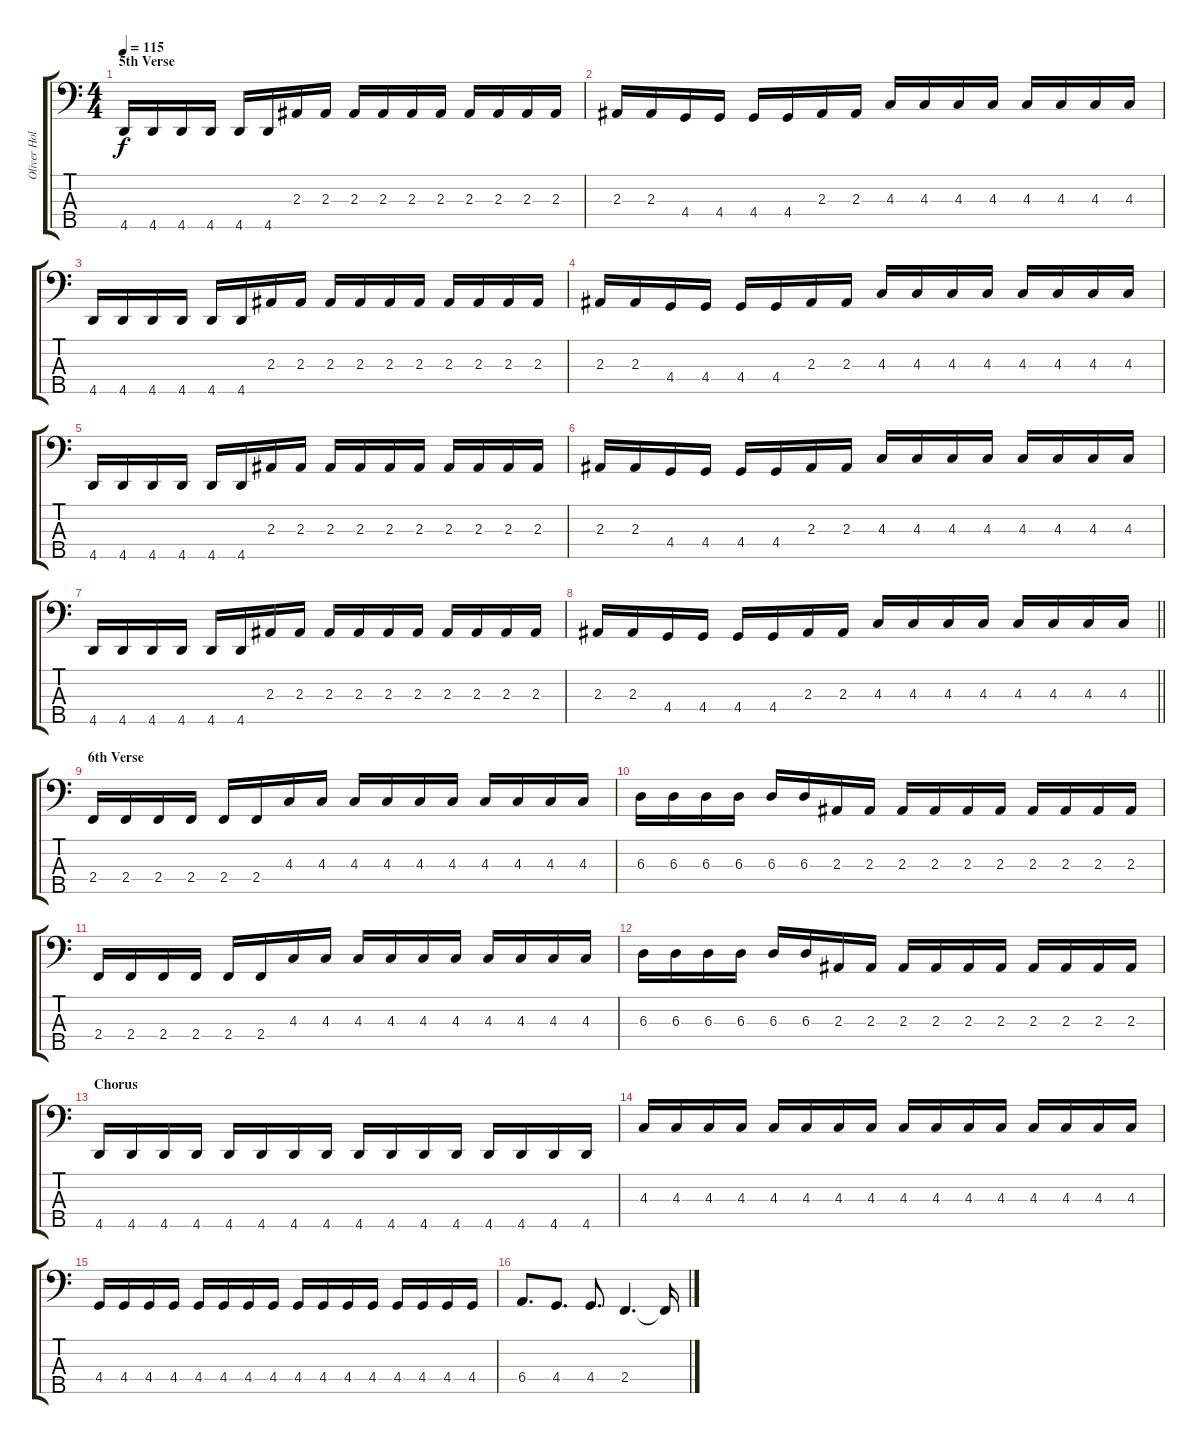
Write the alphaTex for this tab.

\track ("Oliver Holzwarth" "Oliver Hol") {instrument electricbassfinger}
\staff {score tabs}
\tuning (Gb2 Db2 Ab1 Eb1 Bb0) {hide}
\ts (4 4)
\section ("" "5th Verse")
\tempo 115
\clef f4
\ks c
4.5.16{dy f} 4.5.16 4.5.16 4.5.16 4.5.16 4.5.16 2.3.16 2.3.16 2.3.16 2.3.16 2.3.16 2.3.16 2.3.16 2.3.16 2.3.16 2.3.16 |
2.3.16 2.3.16 4.4.16 4.4.16 4.4.16 4.4.16 2.3.16 2.3.16 4.3.16 4.3.16 4.3.16 4.3.16 4.3.16 4.3.16 4.3.16 4.3.16 |
4.5.16 4.5.16 4.5.16 4.5.16 4.5.16 4.5.16 2.3.16 2.3.16 2.3.16 2.3.16 2.3.16 2.3.16 2.3.16 2.3.16 2.3.16 2.3.16 |
2.3.16 2.3.16 4.4.16 4.4.16 4.4.16 4.4.16 2.3.16 2.3.16 4.3.16 4.3.16 4.3.16 4.3.16 4.3.16 4.3.16 4.3.16 4.3.16 |
4.5.16 4.5.16 4.5.16 4.5.16 4.5.16 4.5.16 2.3.16 2.3.16 2.3.16 2.3.16 2.3.16 2.3.16 2.3.16 2.3.16 2.3.16 2.3.16 |
2.3.16 2.3.16 4.4.16 4.4.16 4.4.16 4.4.16 2.3.16 2.3.16 4.3.16 4.3.16 4.3.16 4.3.16 4.3.16 4.3.16 4.3.16 4.3.16 |
4.5.16 4.5.16 4.5.16 4.5.16 4.5.16 4.5.16 2.3.16 2.3.16 2.3.16 2.3.16 2.3.16 2.3.16 2.3.16 2.3.16 2.3.16 2.3.16 |
\barLineRight lightlight
2.3.16 2.3.16 4.4.16 4.4.16 4.4.16 4.4.16 2.3.16 2.3.16 4.3.16 4.3.16 4.3.16 4.3.16 4.3.16 4.3.16 4.3.16 4.3.16 |
\section ("" "6th Verse")
2.4.16 2.4.16 2.4.16 2.4.16 2.4.16 2.4.16 4.3.16 4.3.16 4.3.16 4.3.16 4.3.16 4.3.16 4.3.16 4.3.16 4.3.16 4.3.16 |
6.3.16 6.3.16 6.3.16 6.3.16 6.3.16 6.3.16 2.3.16 2.3.16 2.3.16 2.3.16 2.3.16 2.3.16 2.3.16 2.3.16 2.3.16 2.3.16 |
2.4.16 2.4.16 2.4.16 2.4.16 2.4.16 2.4.16 4.3.16 4.3.16 4.3.16 4.3.16 4.3.16 4.3.16 4.3.16 4.3.16 4.3.16 4.3.16 |
6.3.16 6.3.16 6.3.16 6.3.16 6.3.16 6.3.16 2.3.16 2.3.16 2.3.16 2.3.16 2.3.16 2.3.16 2.3.16 2.3.16 2.3.16 2.3.16 |
\section ("" "Chorus")
4.5.16 4.5.16 4.5.16 4.5.16 4.5.16 4.5.16 4.5.16 4.5.16 4.5.16 4.5.16 4.5.16 4.5.16 4.5.16 4.5.16 4.5.16 4.5.16 |
4.3.16 4.3.16 4.3.16 4.3.16 4.3.16 4.3.16 4.3.16 4.3.16 4.3.16 4.3.16 4.3.16 4.3.16 4.3.16 4.3.16 4.3.16 4.3.16 |
4.4.16 4.4.16 4.4.16 4.4.16 4.4.16 4.4.16 4.4.16 4.4.16 4.4.16 4.4.16 4.4.16 4.4.16 4.4.16 4.4.16 4.4.16 4.4.16 |
6.4.8{d} 4.4.8{d} 4.4.8{d} 2.4.4{d} 2.4{t}.16
